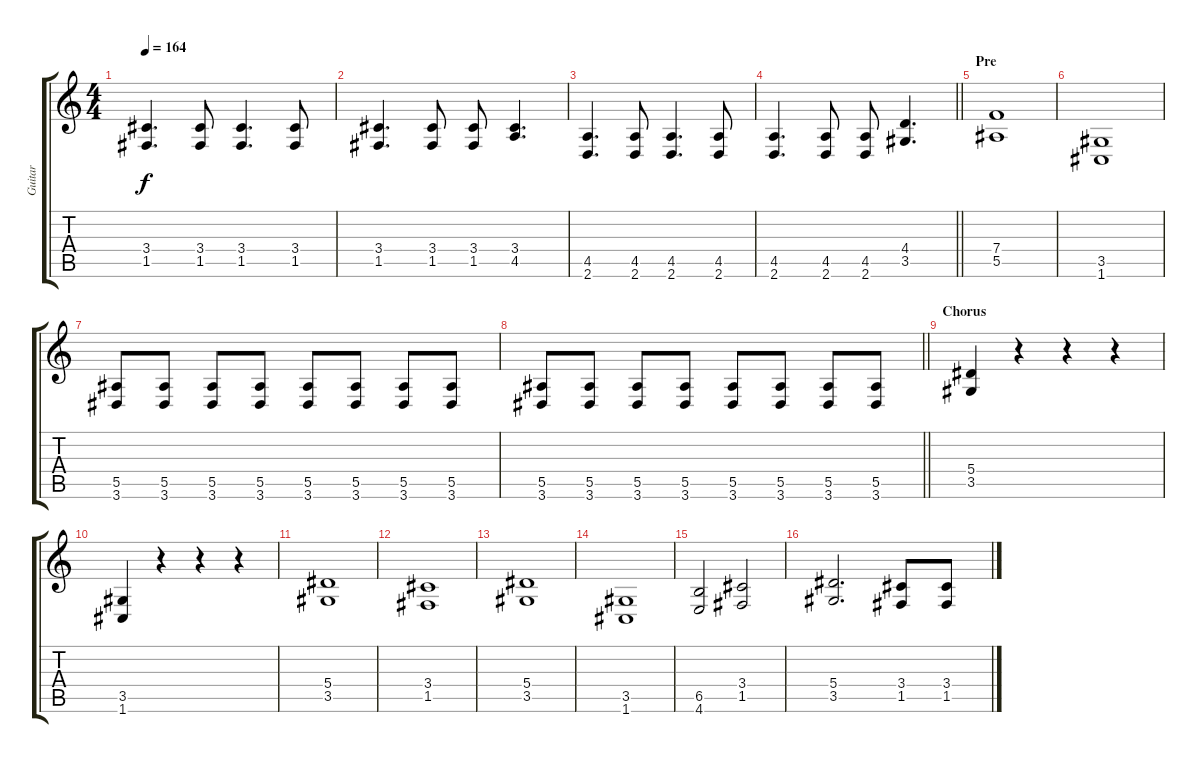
\track ("Guitar" "Guitar") {instrument distortionguitar}
\staff {score tabs}
\tuning (C4 G3 Eb3 Bb2 F2 C2) {hide}
\ts (4 4)
\tempo 164
\clef g2
\ks c
(3.4 1.5).4{d dy f} (3.4 1.5).8 (3.4 1.5).4{d} (3.4 1.5).8 |
(3.4 1.5).4{d} (3.4 1.5).8 (3.4 1.5).8 (3.4 4.5).4{d} |
(4.5 2.6).4{d} (4.5 2.6).8 (4.5 2.6).4{d} (4.5 2.6).8 |
\barLineRight lightlight
(4.5 2.6).4{d} (4.5 2.6).8 (4.5 2.6).8 (4.4 3.5).4{d} |
\section ("" "Pre")
(7.4 5.5).1 |
(3.5 1.6).1 |
(5.5 3.6).8 (5.5 3.6).8 (5.5 3.6).8 (5.5 3.6).8 (5.5 3.6).8 (5.5 3.6).8 (5.5 3.6).8 (5.5 3.6).8 |
\barLineRight lightlight
(5.5 3.6).8 (5.5 3.6).8 (5.5 3.6).8 (5.5 3.6).8 (5.5 3.6).8 (5.5 3.6).8 (5.5 3.6).8 (5.5 3.6).8 |
\section ("" "Chorus")
(5.4 3.5).4 r.4 r.4 r.4 |
(3.5 1.6).4 r.4 r.4 r.4 |
(5.4 3.5).1 |
(3.4 1.5).1 |
(5.4 3.5).1 |
(3.5 1.6).1 |
(6.5 4.6).2 (3.4 1.5).2 |
(5.4 3.5).2{d} (3.4 1.5).8 (3.4 1.5).8
